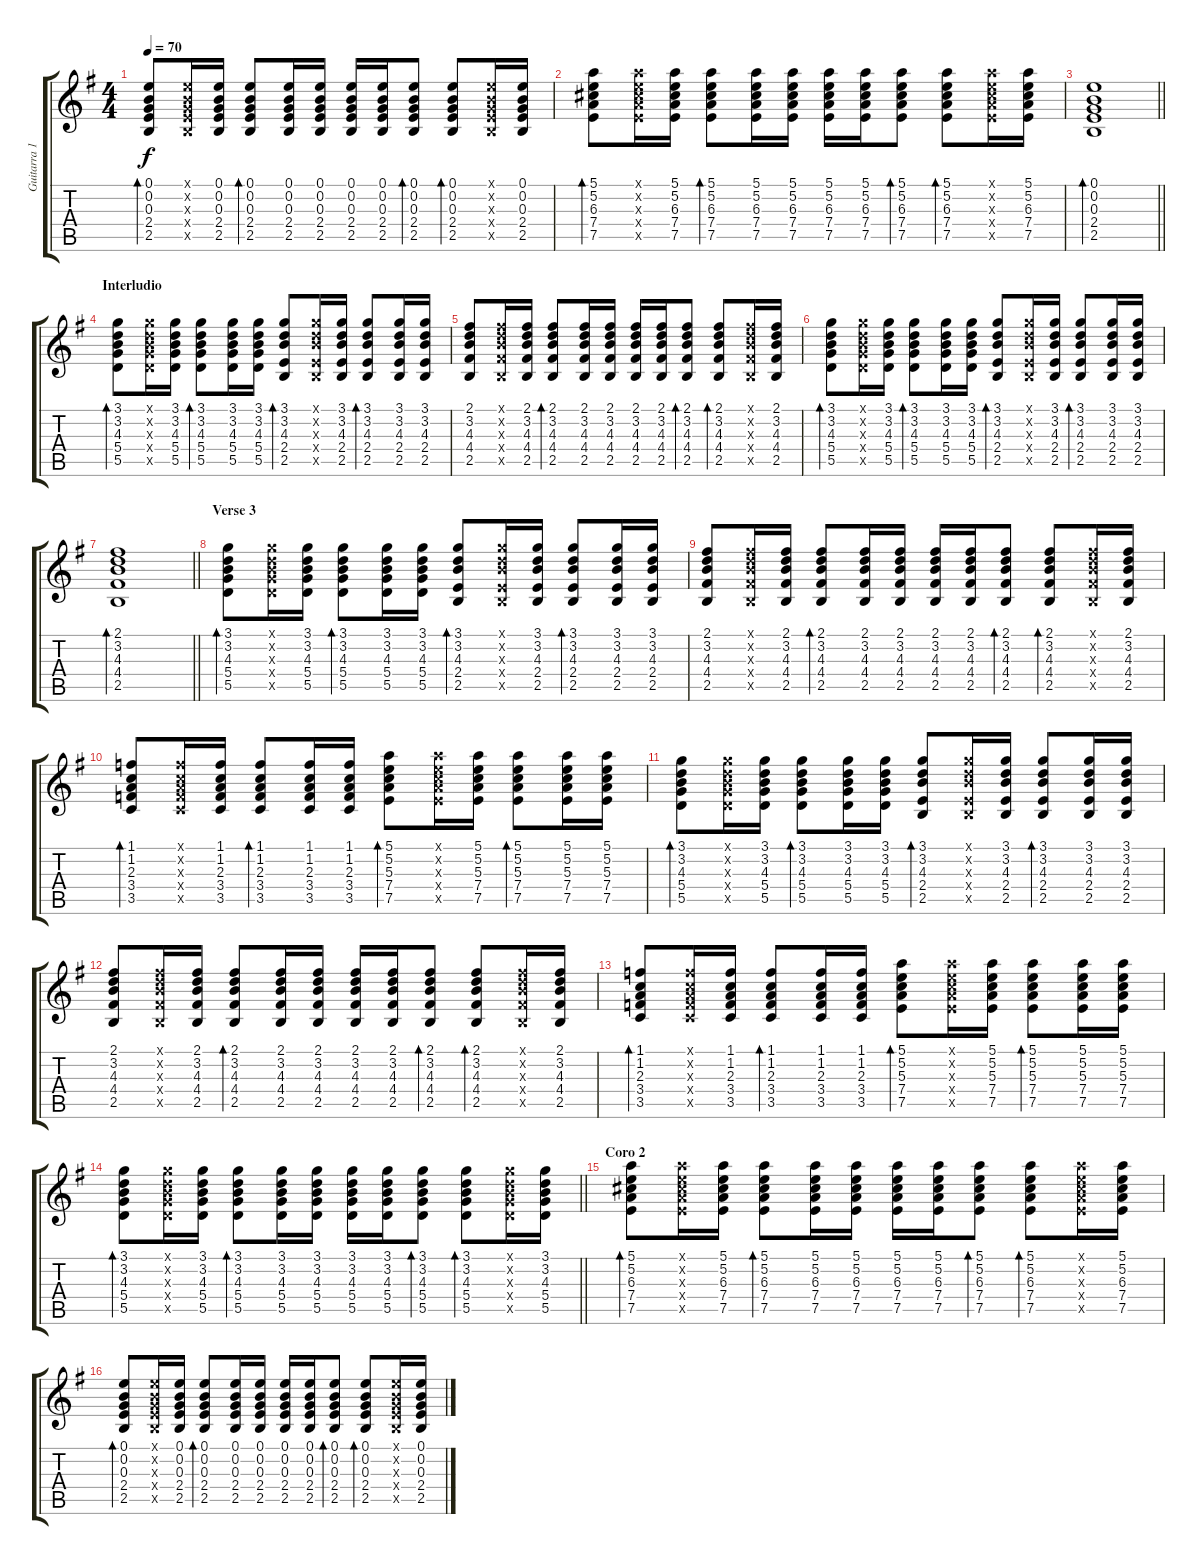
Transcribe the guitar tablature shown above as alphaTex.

\track ("Guitarra 1" "Guitarra 1") {instrument acousticguitarnylon}
\staff {score tabs}
\tuning (E4 B3 G3 D3 A2 E2) {hide}
\ts (4 4)
\tempo 70
\clef g2
\ks g
(0.1 0.2 0.3 2.4 2.5).8{bd 30 dy f} (0.1{x} 0.2{x} 0.3{x} 2.4{x} 2.5{x}).16 (0.1 0.2 0.3 2.4 2.5).16 (0.1 0.2 0.3 2.4 2.5).8{bd 30} (0.1 0.2 0.3 2.4 2.5).16 (0.1 0.2 0.3 2.4 2.5).16 (0.1 0.2 0.3 2.4 2.5).16 (0.1 0.2 0.3 2.4 2.5).16 (0.1 0.2 0.3 2.4 2.5).8{bd 30} (0.1 0.2 0.3 2.4 2.5).8{bd 30} (0.1{x} 0.2{x} 0.3{x} 2.4{x} 2.5{x}).16 (0.1 0.2 0.3 2.4 2.5).16 |
(5.1 5.2 6.3 7.4 7.5).8{bd 30} (5.1{x} 5.2{x} 6.3{x} 7.4{x} 7.5{x}).16 (5.1 5.2 6.3 7.4 7.5).16 (5.1 5.2 6.3 7.4 7.5).8{bd 30} (5.1 5.2 6.3 7.4 7.5).16 (5.1 5.2 6.3 7.4 7.5).16 (5.1 5.2 6.3 7.4 7.5).16 (5.1 5.2 6.3 7.4 7.5).16 (5.1 5.2 6.3 7.4 7.5).8{bd 30} (5.1 5.2 6.3 7.4 7.5).8{bd 30} (5.1{x} 5.2{x} 6.3{x} 7.4{x} 7.5{x}).16 (5.1 5.2 6.3 7.4 7.5).16 |
\barLineRight lightlight
(0.1 0.2 0.3 2.4 2.5).1{bd 30} |
\section ("" "Interludio")
(3.1 3.2 4.3 5.4 5.5).8{bd 30} (3.1{x} 3.2{x} 4.3{x} 5.4{x} 5.5{x}).16 (3.1 3.2 4.3 5.4 5.5).16 (3.1 3.2 4.3 5.4 5.5).8{bd 30} (3.1 3.2 4.3 5.4 5.5).16 (3.1 3.2 4.3 5.4 5.5).16 (3.1 3.2 4.3 2.4 2.5).8{bd 30} (3.1{x} 3.2{x} 4.3{x} 2.4{x} 2.5{x}).16 (3.1 3.2 4.3 2.4 2.5).16 (3.1 3.2 4.3 2.4 2.5).8{bd 30} (3.1 3.2 4.3 2.4 2.5).16 (3.1 3.2 4.3 2.4 2.5).16 |
(2.1 3.2 4.3 4.4 2.5).8 (2.1{x} 3.2{x} 4.3{x} 4.4{x} 2.5{x}).16 (2.1 3.2 4.3 4.4 2.5).16 (2.1 3.2 4.3 4.4 2.5).8{bd 30} (2.1 3.2 4.3 4.4 2.5).16 (2.1 3.2 4.3 4.4 2.5).16 (2.1 3.2 4.3 4.4 2.5).16 (2.1 3.2 4.3 4.4 2.5).16 (2.1 3.2 4.3 4.4 2.5).8{bd 30} (2.1 3.2 4.3 4.4 2.5).8{bd 30} (2.1{x} 3.2{x} 4.3{x} 4.4{x} 2.5{x}).16 (2.1 3.2 4.3 4.4 2.5).16 |
(3.1 3.2 4.3 5.4 5.5).8{bd 30} (3.1{x} 3.2{x} 4.3{x} 5.4{x} 5.5{x}).16 (3.1 3.2 4.3 5.4 5.5).16 (3.1 3.2 4.3 5.4 5.5).8{bd 30} (3.1 3.2 4.3 5.4 5.5).16 (3.1 3.2 4.3 5.4 5.5).16 (3.1 3.2 4.3 2.4 2.5).8{bd 30} (3.1{x} 3.2{x} 4.3{x} 2.4{x} 2.5{x}).16 (3.1 3.2 4.3 2.4 2.5).16 (3.1 3.2 4.3 2.4 2.5).8{bd 30} (3.1 3.2 4.3 2.4 2.5).16 (3.1 3.2 4.3 2.4 2.5).16 |
\barLineRight lightlight
(2.1 3.2 4.3 4.4 2.5).1{bd 30} |
\section ("" "Verse 3")
(3.1 3.2 4.3 5.4 5.5).8{bd 30} (3.1{x} 3.2{x} 4.3{x} 5.4{x} 5.5{x}).16 (3.1 3.2 4.3 5.4 5.5).16 (3.1 3.2 4.3 5.4 5.5).8{bd 30} (3.1 3.2 4.3 5.4 5.5).16 (3.1 3.2 4.3 5.4 5.5).16 (3.1 3.2 4.3 2.4 2.5).8{bd 30} (3.1{x} 3.2{x} 4.3{x} 2.4{x} 2.5{x}).16 (3.1 3.2 4.3 2.4 2.5).16 (3.1 3.2 4.3 2.4 2.5).8{bd 30} (3.1 3.2 4.3 2.4 2.5).16 (3.1 3.2 4.3 2.4 2.5).16 |
(2.1 3.2 4.3 4.4 2.5).8 (2.1{x} 3.2{x} 4.3{x} 4.4{x} 2.5{x}).16 (2.1 3.2 4.3 4.4 2.5).16 (2.1 3.2 4.3 4.4 2.5).8{bd 30} (2.1 3.2 4.3 4.4 2.5).16 (2.1 3.2 4.3 4.4 2.5).16 (2.1 3.2 4.3 4.4 2.5).16 (2.1 3.2 4.3 4.4 2.5).16 (2.1 3.2 4.3 4.4 2.5).8{bd 30} (2.1 3.2 4.3 4.4 2.5).8{bd 30} (2.1{x} 3.2{x} 4.3{x} 4.4{x} 2.5{x}).16 (2.1 3.2 4.3 4.4 2.5).16 |
(1.1 1.2 2.3 3.4 3.5).8{bd 30} (1.1{x} 1.2{x} 2.3{x} 3.4{x} 3.5{x}).16 (1.1 1.2 2.3 3.4 3.5).16 (1.1 1.2 2.3 3.4 3.5).8{bd 30} (1.1 1.2 2.3 3.4 3.5).16 (1.1 1.2 2.3 3.4 3.5).16 (5.1 5.2 5.3 7.4 7.5).8{bd 30} (5.1{x} 5.2{x} 5.3{x} 7.4{x} 7.5{x}).16 (5.1 5.2 5.3 7.4 7.5).16 (5.1 5.2 5.3 7.4 7.5).8{bd 30} (5.1 5.2 5.3 7.4 7.5).16 (5.1 5.2 5.3 7.4 7.5).16 |
(3.1 3.2 4.3 5.4 5.5).8{bd 30} (3.1{x} 3.2{x} 4.3{x} 5.4{x} 5.5{x}).16 (3.1 3.2 4.3 5.4 5.5).16 (3.1 3.2 4.3 5.4 5.5).8{bd 30} (3.1 3.2 4.3 5.4 5.5).16 (3.1 3.2 4.3 5.4 5.5).16 (3.1 3.2 4.3 2.4 2.5).8{bd 30} (3.1{x} 3.2{x} 4.3{x} 2.4{x} 2.5{x}).16 (3.1 3.2 4.3 2.4 2.5).16 (3.1 3.2 4.3 2.4 2.5).8{bd 30} (3.1 3.2 4.3 2.4 2.5).16 (3.1 3.2 4.3 2.4 2.5).16 |
(2.1 3.2 4.3 4.4 2.5).8 (2.1{x} 3.2{x} 4.3{x} 4.4{x} 2.5{x}).16 (2.1 3.2 4.3 4.4 2.5).16 (2.1 3.2 4.3 4.4 2.5).8{bd 30} (2.1 3.2 4.3 4.4 2.5).16 (2.1 3.2 4.3 4.4 2.5).16 (2.1 3.2 4.3 4.4 2.5).16 (2.1 3.2 4.3 4.4 2.5).16 (2.1 3.2 4.3 4.4 2.5).8{bd 30} (2.1 3.2 4.3 4.4 2.5).8{bd 30} (2.1{x} 3.2{x} 4.3{x} 4.4{x} 2.5{x}).16 (2.1 3.2 4.3 4.4 2.5).16 |
(1.1 1.2 2.3 3.4 3.5).8{bd 30} (1.1{x} 1.2{x} 2.3{x} 3.4{x} 3.5{x}).16 (1.1 1.2 2.3 3.4 3.5).16 (1.1 1.2 2.3 3.4 3.5).8{bd 30} (1.1 1.2 2.3 3.4 3.5).16 (1.1 1.2 2.3 3.4 3.5).16 (5.1 5.2 5.3 7.4 7.5).8{bd 30} (5.1{x} 5.2{x} 5.3{x} 7.4{x} 7.5{x}).16 (5.1 5.2 5.3 7.4 7.5).16 (5.1 5.2 5.3 7.4 7.5).8{bd 30} (5.1 5.2 5.3 7.4 7.5).16 (5.1 5.2 5.3 7.4 7.5).16 |
\barLineRight lightlight
(3.1 3.2 4.3 5.4 5.5).8{bd 30} (3.1{x} 3.2{x} 4.3{x} 5.4{x} 5.5{x}).16 (3.1 3.2 4.3 5.4 5.5).16 (3.1 3.2 4.3 5.4 5.5).8{bd 30} (3.1 3.2 4.3 5.4 5.5).16 (3.1 3.2 4.3 5.4 5.5).16 (3.1 3.2 4.3 5.4 5.5).16 (3.1 3.2 4.3 5.4 5.5).16 (3.1 3.2 4.3 5.4 5.5).8{bd 30} (3.1 3.2 4.3 5.4 5.5).8{bd 30} (3.1{x} 3.2{x} 4.3{x} 5.4{x} 5.5{x}).16 (3.1 3.2 4.3 5.4 5.5).16 |
\section ("" "Coro 2")
(5.1 5.2 6.3 7.4 7.5).8{bd 30} (5.1{x} 5.2{x} 6.3{x} 7.4{x} 7.5{x}).16 (5.1 5.2 6.3 7.4 7.5).16 (5.1 5.2 6.3 7.4 7.5).8{bd 30} (5.1 5.2 6.3 7.4 7.5).16 (5.1 5.2 6.3 7.4 7.5).16 (5.1 5.2 6.3 7.4 7.5).16 (5.1 5.2 6.3 7.4 7.5).16 (5.1 5.2 6.3 7.4 7.5).8{bd 30} (5.1 5.2 6.3 7.4 7.5).8{bd 30} (5.1{x} 5.2{x} 6.3{x} 7.4{x} 7.5{x}).16 (5.1 5.2 6.3 7.4 7.5).16 |
(0.1 0.2 0.3 2.4 2.5).8{bd 30} (0.1{x} 0.2{x} 0.3{x} 2.4{x} 2.5{x}).16 (0.1 0.2 0.3 2.4 2.5).16 (0.1 0.2 0.3 2.4 2.5).8{bd 30} (0.1 0.2 0.3 2.4 2.5).16 (0.1 0.2 0.3 2.4 2.5).16 (0.1 0.2 0.3 2.4 2.5).16 (0.1 0.2 0.3 2.4 2.5).16 (0.1 0.2 0.3 2.4 2.5).8{bd 30} (0.1 0.2 0.3 2.4 2.5).8{bd 30} (0.1{x} 0.2{x} 0.3{x} 2.4{x} 2.5{x}).16 (0.1 0.2 0.3 2.4 2.5).16
